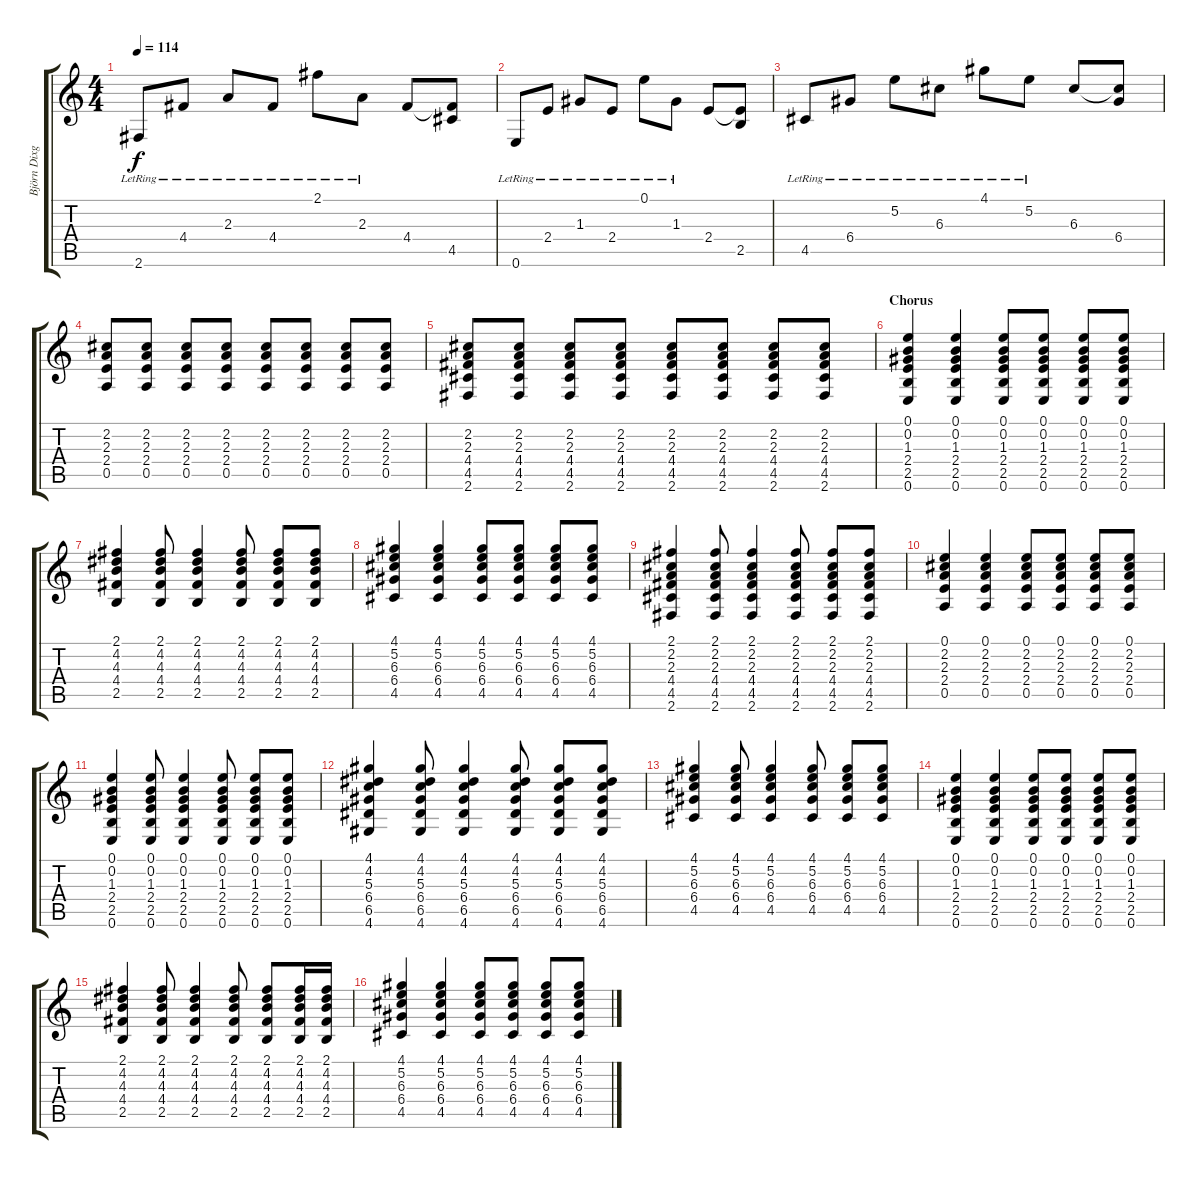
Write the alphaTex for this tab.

\track ("Björn Dixgard -  Lead Guitar" "Björn Dixg") {instrument distortionguitar}
\staff {score tabs}
\tuning (E4 B3 G3 D3 A2 E2) {hide}
\ts (4 4)
\tempo 114
\clef g2
\ks c
2.6{lr}.8{dy f} 4.4{lr}.8 2.3{lr}.8 4.4{lr}.8 2.1{lr}.8 2.3{lr}.8 4.4.8 (4.4{t} 4.5).8 |
0.6{lr}.8 2.4{lr}.8 1.3{lr}.8 2.4{lr}.8 0.1{lr}.8 1.3{lr}.8 2.4.8 (2.4{t} 2.5).8 |
4.5{lr}.8 6.4{lr}.8 5.2{lr}.8 6.3{lr}.8 4.1{lr}.8 5.2{lr}.8 6.3.8 (6.3{t} 6.4).8 |
(2.2 2.3 2.4 0.5).8{volume 8} (2.2 2.3 2.4 0.5).8 (2.2 2.3 2.4 0.5).8 (2.2 2.3 2.4 0.5).8 (2.2 2.3 2.4 0.5).8 (2.2 2.3 2.4 0.5).8 (2.2 2.3 2.4 0.5).8 (2.2 2.3 2.4 0.5).8 |
(2.2 2.3 4.4 4.5 2.6).8 (2.2 2.3 4.4 4.5 2.6).8 (2.2 2.3 4.4 4.5 2.6).8 (2.2 2.3 4.4 4.5 2.6).8 (2.2 2.3 4.4 4.5 2.6).8 (2.2 2.3 4.4 4.5 2.6).8 (2.2 2.3 4.4 4.5 2.6).8 (2.2 2.3 4.4 4.5 2.6).8 |
\section ("" "Chorus")
(0.1 0.2 1.3 2.4 2.5 0.6).4{volume 8} (0.1 0.2 1.3 2.4 2.5 0.6).4 (0.1 0.2 1.3 2.4 2.5 0.6).8 (0.1 0.2 1.3 2.4 2.5 0.6).8 (0.1 0.2 1.3 2.4 2.5 0.6).8 (0.1 0.2 1.3 2.4 2.5 0.6).8 |
(2.1 4.2 4.3 4.4 2.5).4 (2.1 4.2 4.3 4.4 2.5).8 (2.1 4.2 4.3 4.4 2.5).4 (2.1 4.2 4.3 4.4 2.5).8 (2.1 4.2 4.3 4.4 2.5).8 (2.1 4.2 4.3 4.4 2.5).8 |
(4.1 5.2 6.3 6.4 4.5).4 (4.1 5.2 6.3 6.4 4.5).4 (4.1 5.2 6.3 6.4 4.5).8 (4.1 5.2 6.3 6.4 4.5).8 (4.1 5.2 6.3 6.4 4.5).8 (4.1 5.2 6.3 6.4 4.5).8 |
(2.1 2.2 2.3 4.4 4.5 2.6).4 (2.1 2.2 2.3 4.4 4.5 2.6).8 (2.1 2.2 2.3 4.4 4.5 2.6).4 (2.1 2.2 2.3 4.4 4.5 2.6).8 (2.1 2.2 2.3 4.4 4.5 2.6).8 (2.1 2.2 2.3 4.4 4.5 2.6).8 |
(0.1 2.2 2.3 2.4 0.5).4 (0.1 2.2 2.3 2.4 0.5).4 (0.1 2.2 2.3 2.4 0.5).8 (0.1 2.2 2.3 2.4 0.5).8 (0.1 2.2 2.3 2.4 0.5).8 (0.1 2.2 2.3 2.4 0.5).8 |
(0.1 0.2 1.3 2.4 2.5 0.6).4 (0.1 0.2 1.3 2.4 2.5 0.6).8 (0.1 0.2 1.3 2.4 2.5 0.6).4 (0.1 0.2 1.3 2.4 2.5 0.6).8 (0.1 0.2 1.3 2.4 2.5 0.6).8 (0.1 0.2 1.3 2.4 2.5 0.6).8 |
(4.1 4.2 5.3 6.4 6.5 4.6).4 (4.1 4.2 5.3 6.4 6.5 4.6).8 (4.1 4.2 5.3 6.4 6.5 4.6).4 (4.1 4.2 5.3 6.4 6.5 4.6).8 (4.1 4.2 5.3 6.4 6.5 4.6).8 (4.1 4.2 5.3 6.4 6.5 4.6).8 |
(4.1 5.2 6.3 6.4 4.5).4 (4.1 5.2 6.3 6.4 4.5).8 (4.1 5.2 6.3 6.4 4.5).4 (4.1 5.2 6.3 6.4 4.5).8 (4.1 5.2 6.3 6.4 4.5).8 (4.1 5.2 6.3 6.4 4.5).8 |
(0.1 0.2 1.3 2.4 2.5 0.6).4{volume 8} (0.1 0.2 1.3 2.4 2.5 0.6).4 (0.1 0.2 1.3 2.4 2.5 0.6).8 (0.1 0.2 1.3 2.4 2.5 0.6).8 (0.1 0.2 1.3 2.4 2.5 0.6).8 (0.1 0.2 1.3 2.4 2.5 0.6).8 |
(2.1 4.2 4.3 4.4 2.5).4 (2.1 4.2 4.3 4.4 2.5).8 (2.1 4.2 4.3 4.4 2.5).4 (2.1 4.2 4.3 4.4 2.5).8 (2.1 4.2 4.3 4.4 2.5).8 (2.1 4.2 4.3 4.4 2.5).16 (2.1 4.2 4.3 4.4 2.5).16 |
(4.1 5.2 6.3 6.4 4.5).4 (4.1 5.2 6.3 6.4 4.5).4 (4.1 5.2 6.3 6.4 4.5).8 (4.1 5.2 6.3 6.4 4.5).8 (4.1 5.2 6.3 6.4 4.5).8 (4.1 5.2 6.3 6.4 4.5).8
